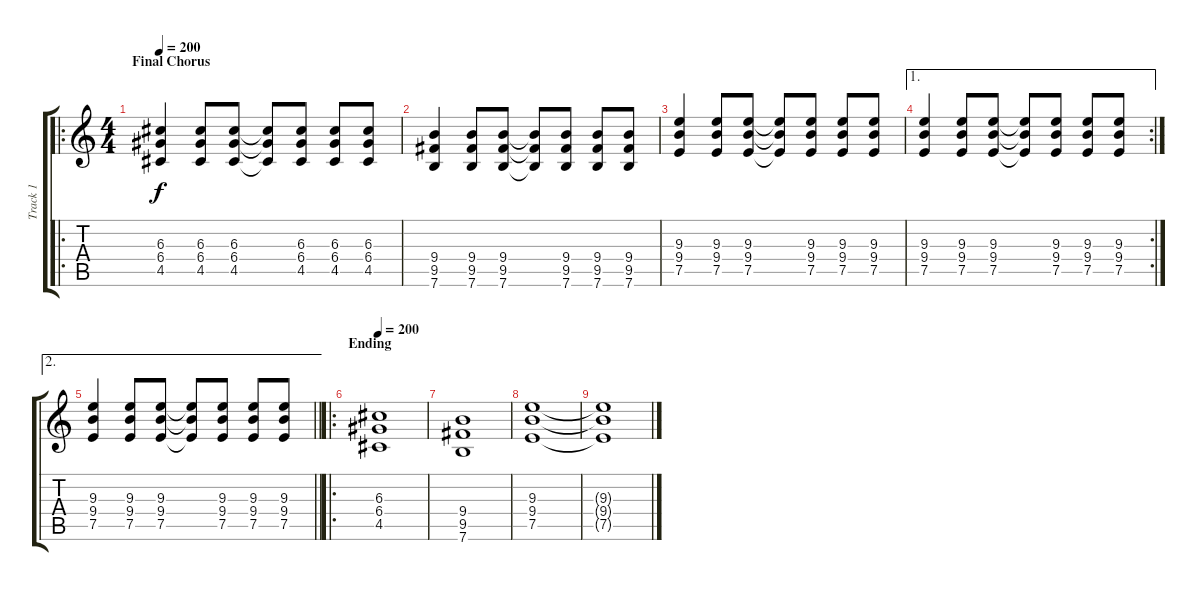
\track ("Track 1" "Track 1") {instrument electricguitarclean}
\staff {score tabs}
\tuning (E4 B3 G3 D3 A2 E2) {hide}
\ro
\ts (4 4)
\section ("" "Final Chorus")
\tempo 200
\clef g2
\ks c
(6.3 6.4 4.5).4{dy f} (6.3 6.4 4.5).8 (6.3 6.4 4.5).8 (6.3{t} 6.4{t} 4.5{t}).8 (6.3 6.4 4.5).8 (6.3 6.4 4.5).8 (6.3 6.4 4.5).8 |
(9.4 9.5 7.6).4 (9.4 9.5 7.6).8 (9.4 9.5 7.6).8 (9.4{t} 9.5{t} 7.6{t}).8 (9.4 9.5 7.6).8 (9.4 9.5 7.6).8 (9.4 9.5 7.6).8 |
(9.3 9.4 7.5).4 (9.3 9.4 7.5).8 (9.3 9.4 7.5).8 (9.3{t} 9.4{t} 7.5{t}).8 (9.3 9.4 7.5).8 (9.3 9.4 7.5).8 (9.3 9.4 7.5).8 |
\ae 1
\rc 2
(9.3 9.4 7.5).4 (9.3 9.4 7.5).8 (9.3 9.4 7.5).8 (9.3{t} 9.4{t} 7.5{t}).8 (9.3 9.4 7.5).8 (9.3 9.4 7.5).8 (9.3 9.4 7.5).8 |
\ae 2
\barLineRight lightlight
(9.3 9.4 7.5).4 (9.3 9.4 7.5).8 (9.3 9.4 7.5).8 (9.3{t} 9.4{t} 7.5{t}).8 (9.3 9.4 7.5).8 (9.3 9.4 7.5).8 (9.3 9.4 7.5).8 |
\ro
\section ("" "Ending")
\tempo 200
(6.3 6.4 4.5).1 |
(9.4 9.5 7.6).1 |
(9.3 9.4 7.5).1 |
(9.3{t} 9.4{t} 7.5{t}).1
